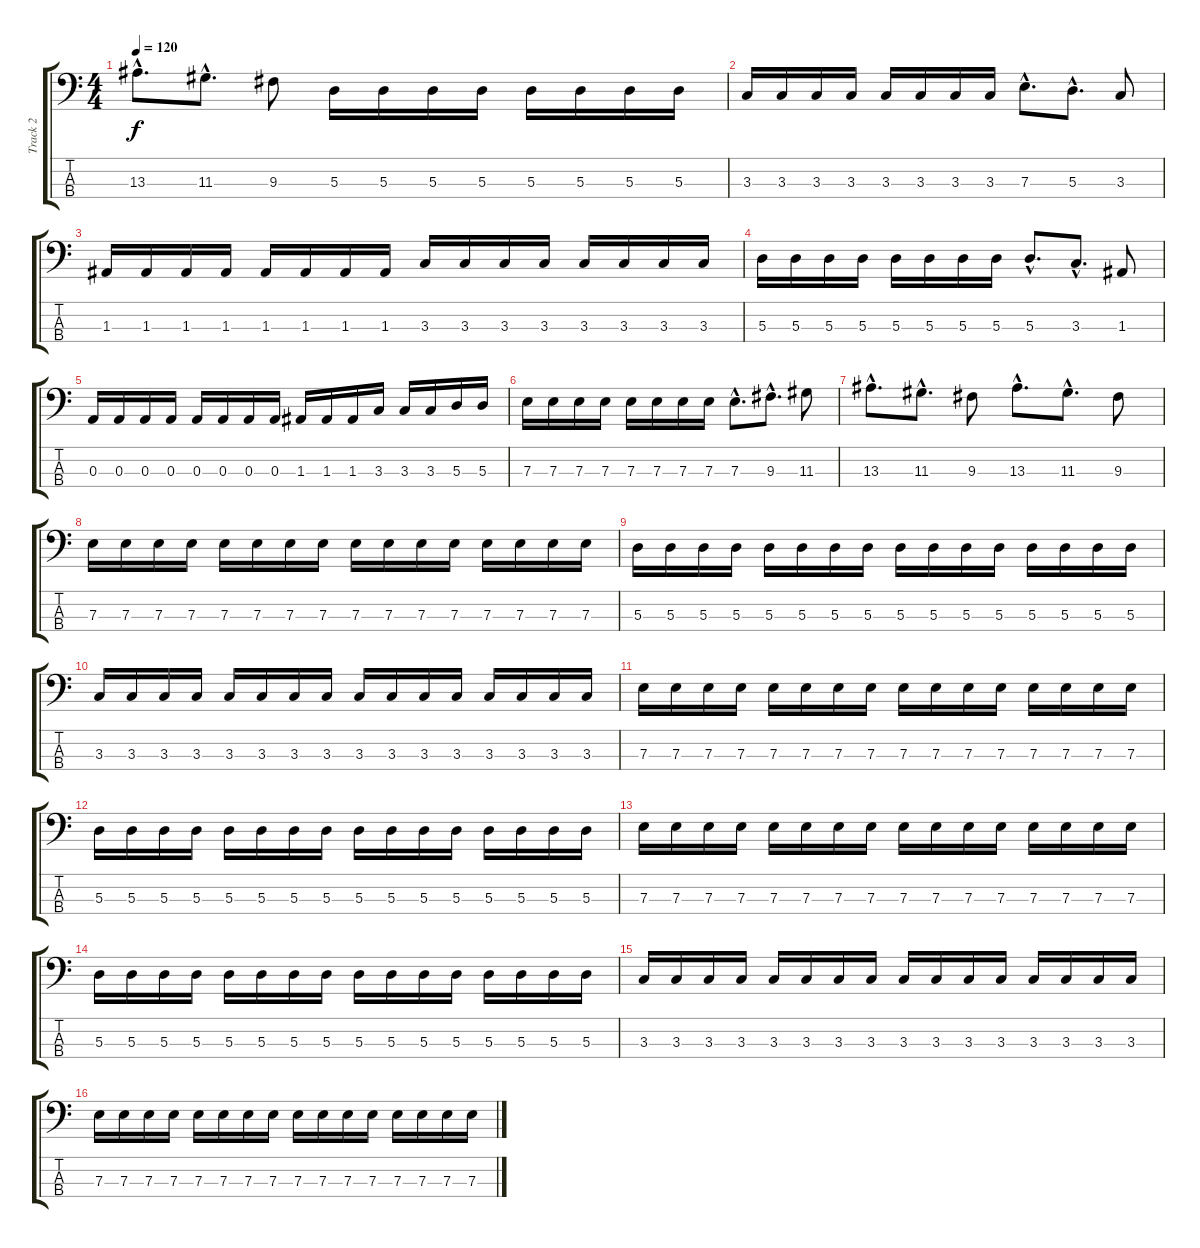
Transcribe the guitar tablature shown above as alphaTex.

\track ("Track 2" "Track 2") {instrument electricbassfinger}
\staff {score tabs}
\tuning (G2 D2 A1 D1) {hide}
\ts (4 4)
\tempo 120
\clef f4
\ks c
13.3{hac}.8{d dy f} 11.3{hac}.8{d} 9.3.8 5.3.16 5.3.16 5.3.16 5.3.16 5.3.16 5.3.16 5.3.16 5.3.16 |
3.3.16 3.3.16 3.3.16 3.3.16 3.3.16 3.3.16 3.3.16 3.3.16 7.3{hac}.8{d} 5.3{hac}.8{d} 3.3.8 |
1.3.16 1.3.16 1.3.16 1.3.16 1.3.16 1.3.16 1.3.16 1.3.16 3.3.16 3.3.16 3.3.16 3.3.16 3.3.16 3.3.16 3.3.16 3.3.16 |
5.3.16 5.3.16 5.3.16 5.3.16 5.3.16 5.3.16 5.3.16 5.3.16 5.3{hac}.8{d} 3.3{hac}.8{d} 1.3.8 |
0.3.16 0.3.16 0.3.16 0.3.16 0.3.16 0.3.16 0.3.16 0.3.16 1.3.16 1.3.16 1.3.16 3.3.16 3.3.16 3.3.16 5.3.16 5.3.16 |
7.3.16 7.3.16 7.3.16 7.3.16 7.3.16 7.3.16 7.3.16 7.3.16 7.3{hac}.8{d} 9.3{hac}.8{d} 11.3.8 |
13.3{hac}.8{d} 11.3{hac}.8{d} 9.3.8 13.3{hac}.8{d} 11.3{hac}.8{d} 9.3.8 |
7.3.16 7.3.16 7.3.16 7.3.16 7.3.16 7.3.16 7.3.16 7.3.16 7.3.16 7.3.16 7.3.16 7.3.16 7.3.16 7.3.16 7.3.16 7.3.16 |
5.3.16 5.3.16 5.3.16 5.3.16 5.3.16 5.3.16 5.3.16 5.3.16 5.3.16 5.3.16 5.3.16 5.3.16 5.3.16 5.3.16 5.3.16 5.3.16 |
3.3.16 3.3.16 3.3.16 3.3.16 3.3.16 3.3.16 3.3.16 3.3.16 3.3.16 3.3.16 3.3.16 3.3.16 3.3.16 3.3.16 3.3.16 3.3.16 |
7.3.16 7.3.16 7.3.16 7.3.16 7.3.16 7.3.16 7.3.16 7.3.16 7.3.16 7.3.16 7.3.16 7.3.16 7.3.16 7.3.16 7.3.16 7.3.16 |
5.3.16 5.3.16 5.3.16 5.3.16 5.3.16 5.3.16 5.3.16 5.3.16 5.3.16 5.3.16 5.3.16 5.3.16 5.3.16 5.3.16 5.3.16 5.3.16 |
7.3.16 7.3.16 7.3.16 7.3.16 7.3.16 7.3.16 7.3.16 7.3.16 7.3.16 7.3.16 7.3.16 7.3.16 7.3.16 7.3.16 7.3.16 7.3.16 |
5.3.16 5.3.16 5.3.16 5.3.16 5.3.16 5.3.16 5.3.16 5.3.16 5.3.16 5.3.16 5.3.16 5.3.16 5.3.16 5.3.16 5.3.16 5.3.16 |
3.3.16 3.3.16 3.3.16 3.3.16 3.3.16 3.3.16 3.3.16 3.3.16 3.3.16 3.3.16 3.3.16 3.3.16 3.3.16 3.3.16 3.3.16 3.3.16 |
7.3.16 7.3.16 7.3.16 7.3.16 7.3.16 7.3.16 7.3.16 7.3.16 7.3.16 7.3.16 7.3.16 7.3.16 7.3.16 7.3.16 7.3.16 7.3.16
